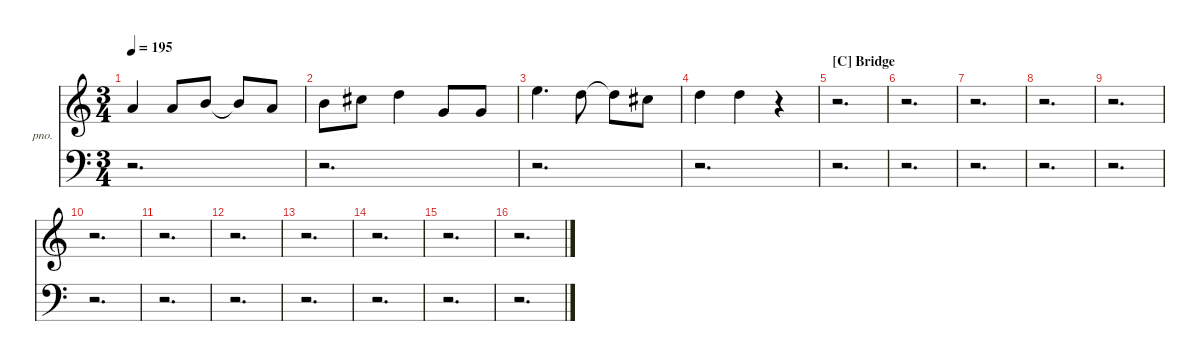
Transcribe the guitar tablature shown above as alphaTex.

\hideDynamics
\bracketExtendMode nobrackets
\firstSystemTrackNameOrientation horizontal
\track ("Chorus" "pno.") {instrument acousticgrandpiano}
\staff {score}
\tuning (E4 B3 G3 D3 A2 E2)
\ts (3 4)
\tempo 195
\clef g2
\ks aminor
5.1.4{dy ff} 5.1.8 7.1.8 7.1{t}.8 5.1.8 |
7.1.8 9.1{acc #}.8 10.1.4 3.1.8 3.1.8 |
12.1.4{d} 10.1.8 10.1{t}.8 9.1{acc #}.8 |
10.1.4 10.1.4 r.4 |
\section ("C" "Bridge")
r.2{d} |
r.2{d} |
r.2{d} |
r.2{d} |
r.2{d} |
r.2{d} |
r.2{d} |
r.2{d} |
r.2{d} |
r.2{d} |
r.2{d} |
r.2{d}
\staff {score}
\tuning (G2 D2 A1 E1 B0)
\clef f4
\ottava regular
\simile none
\ks aminor
r.2{d dy ff} |
r.2{d} |
r.2{d} |
r.2{d} |
r.2{d} |
r.2{d} |
r.2{d} |
r.2{d} |
r.2{d} |
r.2{d} |
r.2{d} |
r.2{d} |
r.2{d} |
r.2{d} |
r.2{d} |
r.2{d}
